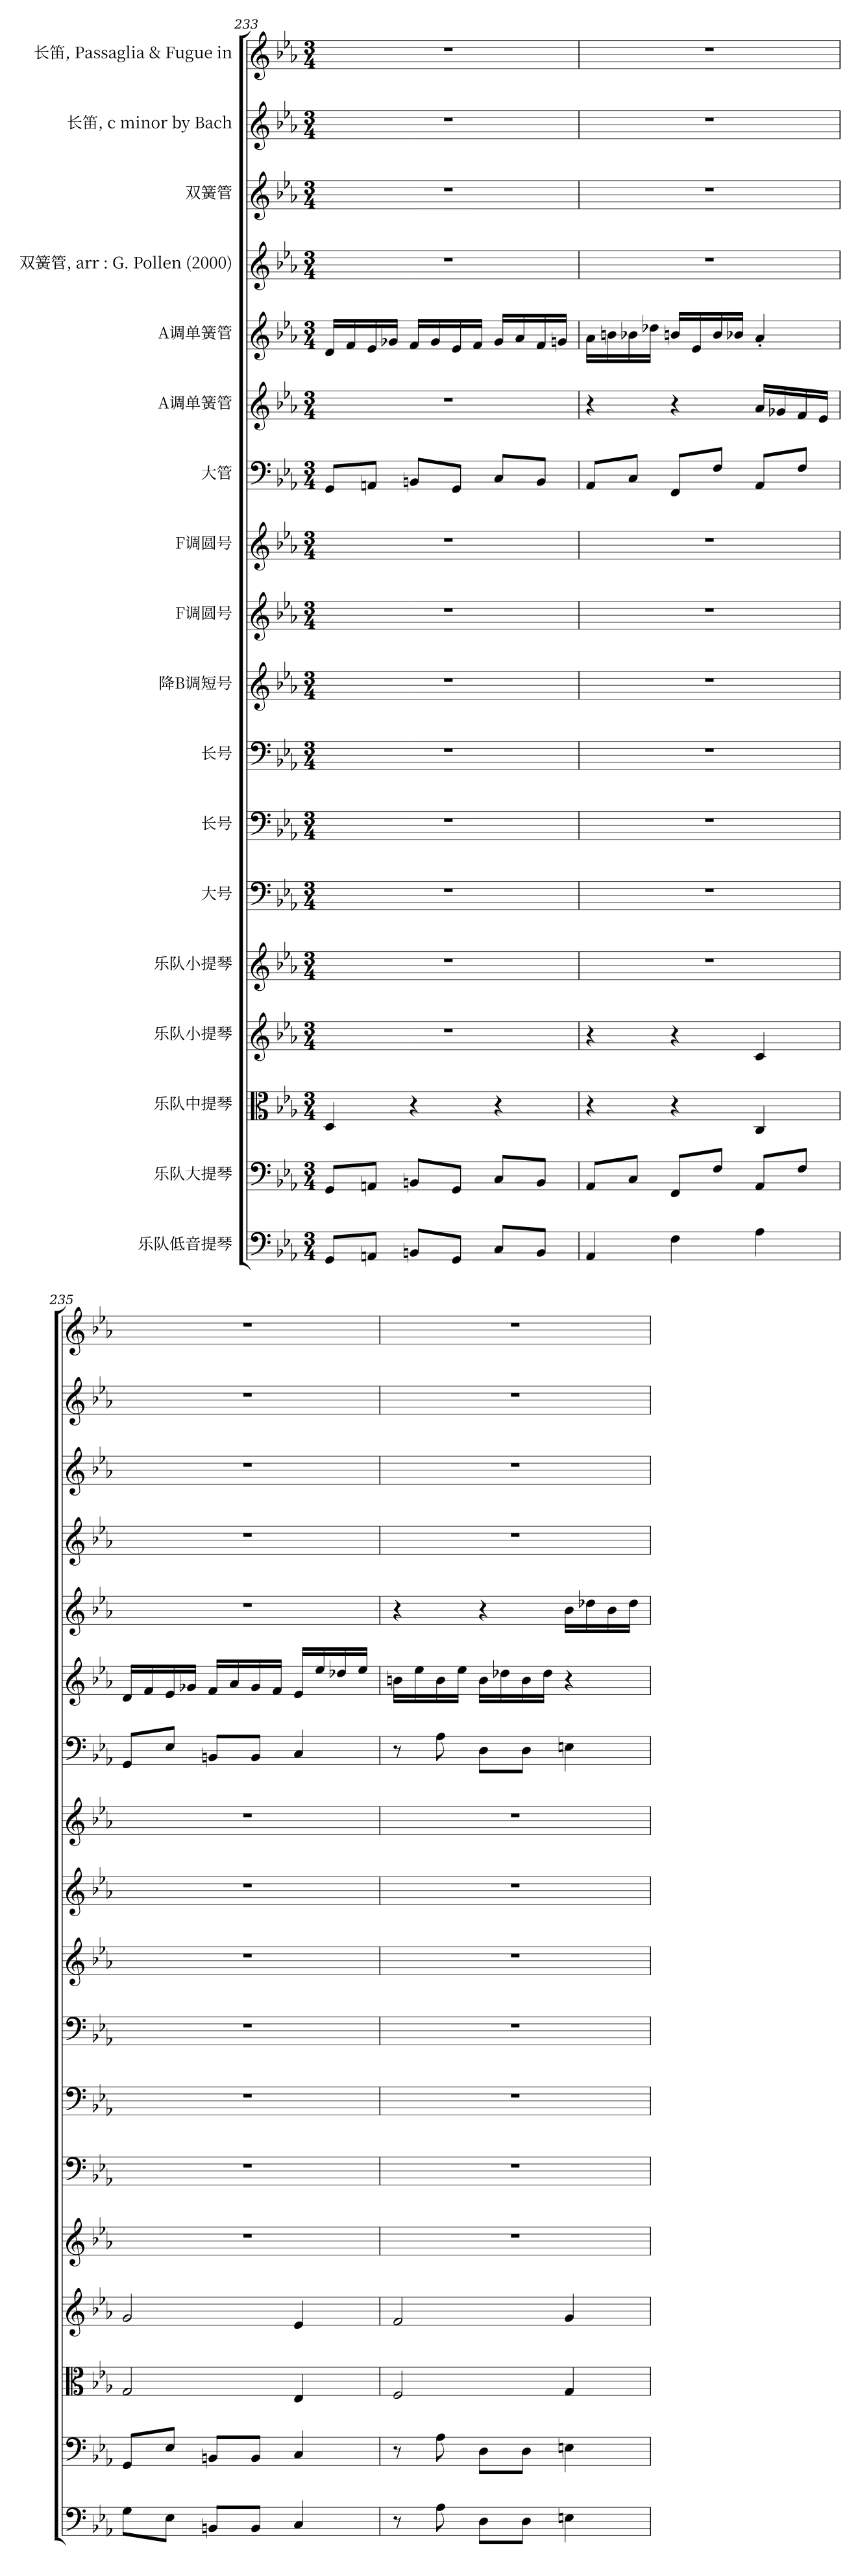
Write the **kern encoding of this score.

**kern	**kern	**kern	**kern	**kern	**kern	**kern	**kern	**kern	**kern	**kern	**kern	**kern	**kern	**kern	**kern	**kern	**kern
*part18	*part17	*part16	*part15	*part14	*part13	*part12	*part11	*part10	*part9	*part8	*part7	*part6	*part5	*part4	*part3	*part2	*part1
*staff18	*staff17	*staff16	*staff15	*staff14	*staff13	*staff12	*staff11	*staff10	*staff9	*staff8	*staff7	*staff6	*staff5	*staff4	*staff3	*staff2	*staff1
*I"乐队低音提琴	*I"乐队大提琴	*I"乐队中提琴	*I"乐队小提琴	*I"乐队小提琴	*I"大号	*I"长号	*I"长号	*I"降B调短号	*I"F调圆号	*I"F调圆号	*I"大管	*I"A调单簧管	*I"A调单簧管	*I"双簧管, arr :  G. Pollen (2000)	*I"双簧管	*I"长笛, c minor by Bach	*I"长笛, Passaglia &amp; Fugue in
!!LO:PB:g=z
*clefF4	*clefF4	*clefC3	*clefG2	*clefG2	*clefF4	*clefF4	*clefF4	*clefG2	*clefG2	*clefG2	*clefF4	*clefG2	*clefG2	*clefG2	*clefG2	*clefG2	*clefG2
*ITrd7c12	*	*	*	*	*	*	*	*ITrd1c2	*ITrd4c7	*ITrd4c7	*	*ITrd2c3	*ITrd2c3	*	*	*	*
*k[b-e-a-]	*k[b-e-a-]	*k[b-e-a-]	*k[b-e-a-]	*k[b-e-a-]	*k[b-e-a-]	*k[b-e-a-]	*k[b-e-a-]	*k[b-e-a-d-g-]	*k[b-e-a-d-]	*k[b-e-a-d-]	*k[b-e-a-]	*k[]	*k[]	*k[b-e-a-]	*k[b-e-a-]	*k[b-e-a-]	*k[b-e-a-]
*M3/4	*M3/4	*M3/4	*M3/4	*M3/4	*M3/4	*M3/4	*M3/4	*M3/4	*M3/4	*M3/4	*M3/4	*M3/4	*M3/4	*M3/4	*M3/4	*M3/4	*M3/4
=233	=233	=233	=233	=233	=233	=233	=233	=233	=233	=233	=233	=233	=233	=233	=233	=233	=233
8GGG/L	8GG/L	4D/	2.r	2.r	2.r	2.r	2.r	2.r	2.r	2.r	8GG/L	2.r	16B/LL	2.r	2.r	2.r	2.r
.	.	.	.	.	.	.	.	.	.	.	.	.	16d/	.	.	.	.
8AAAn/J	8AAn/J	.	.	.	.	.	.	.	.	.	8AAn/J	.	16c/	.	.	.	.
.	.	.	.	.	.	.	.	.	.	.	.	.	16e-X/JJ	.	.	.	.
8BBBn/L	8BBn/L	4r	.	.	.	.	.	.	.	.	8BBn/L	.	16d/LL	.	.	.	.
.	.	.	.	.	.	.	.	.	.	.	.	.	16e-/	.	.	.	.
8GGG/J	8GG/J	.	.	.	.	.	.	.	.	.	8GG/J	.	16c/	.	.	.	.
.	.	.	.	.	.	.	.	.	.	.	.	.	16d/JJ	.	.	.	.
8CC/L	8C/L	4r	.	.	.	.	.	.	.	.	8C/L	.	16e-/LL	.	.	.	.
.	.	.	.	.	.	.	.	.	.	.	.	.	16f/	.	.	.	.
8BBB/J	8BB/J	.	.	.	.	.	.	.	.	.	8BB/J	.	16d/	.	.	.	.
.	.	.	.	.	.	.	.	.	.	.	.	.	16en/JJ	.	.	.	.
=234	=234	=234	=234	=234	=234	=234	=234	=234	=234	=234	=234	=234	=234	=234	=234	=234	=234
4AAA-/	8AA-/L	4r	4r	2.r	2.r	2.r	2.r	2.r	2.r	2.r	8AA-/L	4r	16f\LL	2.r	2.r	2.r	2.r
.	.	.	.	.	.	.	.	.	.	.	.	.	16g#X\	.	.	.	.
.	8C/J	.	.	.	.	.	.	.	.	.	8C/J	.	16gn\	.	.	.	.
.	.	.	.	.	.	.	.	.	.	.	.	.	16b-X\JJ	.	.	.	.
4FF\	8FF/L	4r	4r	.	.	.	.	.	.	.	8FF/L	4r	16g#X/LL	.	.	.	.
.	.	.	.	.	.	.	.	.	.	.	.	.	16c/	.	.	.	.
.	8F/J	.	.	.	.	.	.	.	.	.	8F/J	.	16g#/	.	.	.	.
.	.	.	.	.	.	.	.	.	.	.	.	.	16gn/JJ	.	.	.	.
4AA-\	8AA-/L	4C/	4c/	.	.	.	.	.	.	.	8AA-/L	16f/LL	4f'/	.	.	.	.
.	.	.	.	.	.	.	.	.	.	.	.	16e-X/	.	.	.	.	.
.	8F/J	.	.	.	.	.	.	.	.	.	8F/J	16d/	.	.	.	.	.
.	.	.	.	.	.	.	.	.	.	.	.	16c/JJ	.	.	.	.	.
!!LO:PB:g=z
=235	=235	=235	=235	=235	=235	=235	=235	=235	=235	=235	=235	=235	=235	=235	=235	=235	=235
8GG\L	8GG/L	2G/	2g/	2.r	2.r	2.r	2.r	2.r	2.r	2.r	8GG/L	16B/LL	2.r	2.r	2.r	2.r	2.r
.	.	.	.	.	.	.	.	.	.	.	.	16d/	.	.	.	.	.
8EE-\J	8E-/J	.	.	.	.	.	.	.	.	.	8E-/J	16c/	.	.	.	.	.
.	.	.	.	.	.	.	.	.	.	.	.	16e-X/JJ	.	.	.	.	.
8BBBn/L	8BBn/L	.	.	.	.	.	.	.	.	.	8BBn/L	16d/LL	.	.	.	.	.
.	.	.	.	.	.	.	.	.	.	.	.	16f/	.	.	.	.	.
8BBB/J	8BB/J	.	.	.	.	.	.	.	.	.	8BB/J	16e-/	.	.	.	.	.
.	.	.	.	.	.	.	.	.	.	.	.	16d/JJ	.	.	.	.	.
4CC/	4C/	4E-/	4e-/	.	.	.	.	.	.	.	4C/	16c/LL	.	.	.	.	.
.	.	.	.	.	.	.	.	.	.	.	.	16cc/	.	.	.	.	.
.	.	.	.	.	.	.	.	.	.	.	.	16b-X/	.	.	.	.	.
.	.	.	.	.	.	.	.	.	.	.	.	16cc/JJ	.	.	.	.	.
=236	=236	=236	=236	=236	=236	=236	=236	=236	=236	=236	=236	=236	=236	=236	=236	=236	=236
8r	8r	2F/	2f/	2.r	2.r	2.r	2.r	2.r	2.r	2.r	8r	16g#X\LL	4r	2.r	2.r	2.r	2.r
.	.	.	.	.	.	.	.	.	.	.	.	16cc\	.	.	.	.	.
8AA-\	8A-\	.	.	.	.	.	.	.	.	.	8A-\	16g#\	.	.	.	.	.
.	.	.	.	.	.	.	.	.	.	.	.	16cc\JJ	.	.	.	.	.
8DD\L	8D\L	.	.	.	.	.	.	.	.	.	8D\L	16g#\LL	4r	.	.	.	.
.	.	.	.	.	.	.	.	.	.	.	.	16b-X\	.	.	.	.	.
8DD\J	8D\J	.	.	.	.	.	.	.	.	.	8D\J	16g#\	.	.	.	.	.
.	.	.	.	.	.	.	.	.	.	.	.	16b-\JJ	.	.	.	.	.
4EEn\	4En\	4G/	4g/	.	.	.	.	.	.	.	4En\	4r	16g\LL	.	.	.	.
.	.	.	.	.	.	.	.	.	.	.	.	.	16b-X\	.	.	.	.
.	.	.	.	.	.	.	.	.	.	.	.	.	16g\	.	.	.	.
.	.	.	.	.	.	.	.	.	.	.	.	.	16b-\JJ	.	.	.	.
=	=	=	=	=	=	=	=	=	=	=	=	=	=	=	=	=	=
*-	*-	*-	*-	*-	*-	*-	*-	*-	*-	*-	*-	*-	*-	*-	*-	*-	*-
